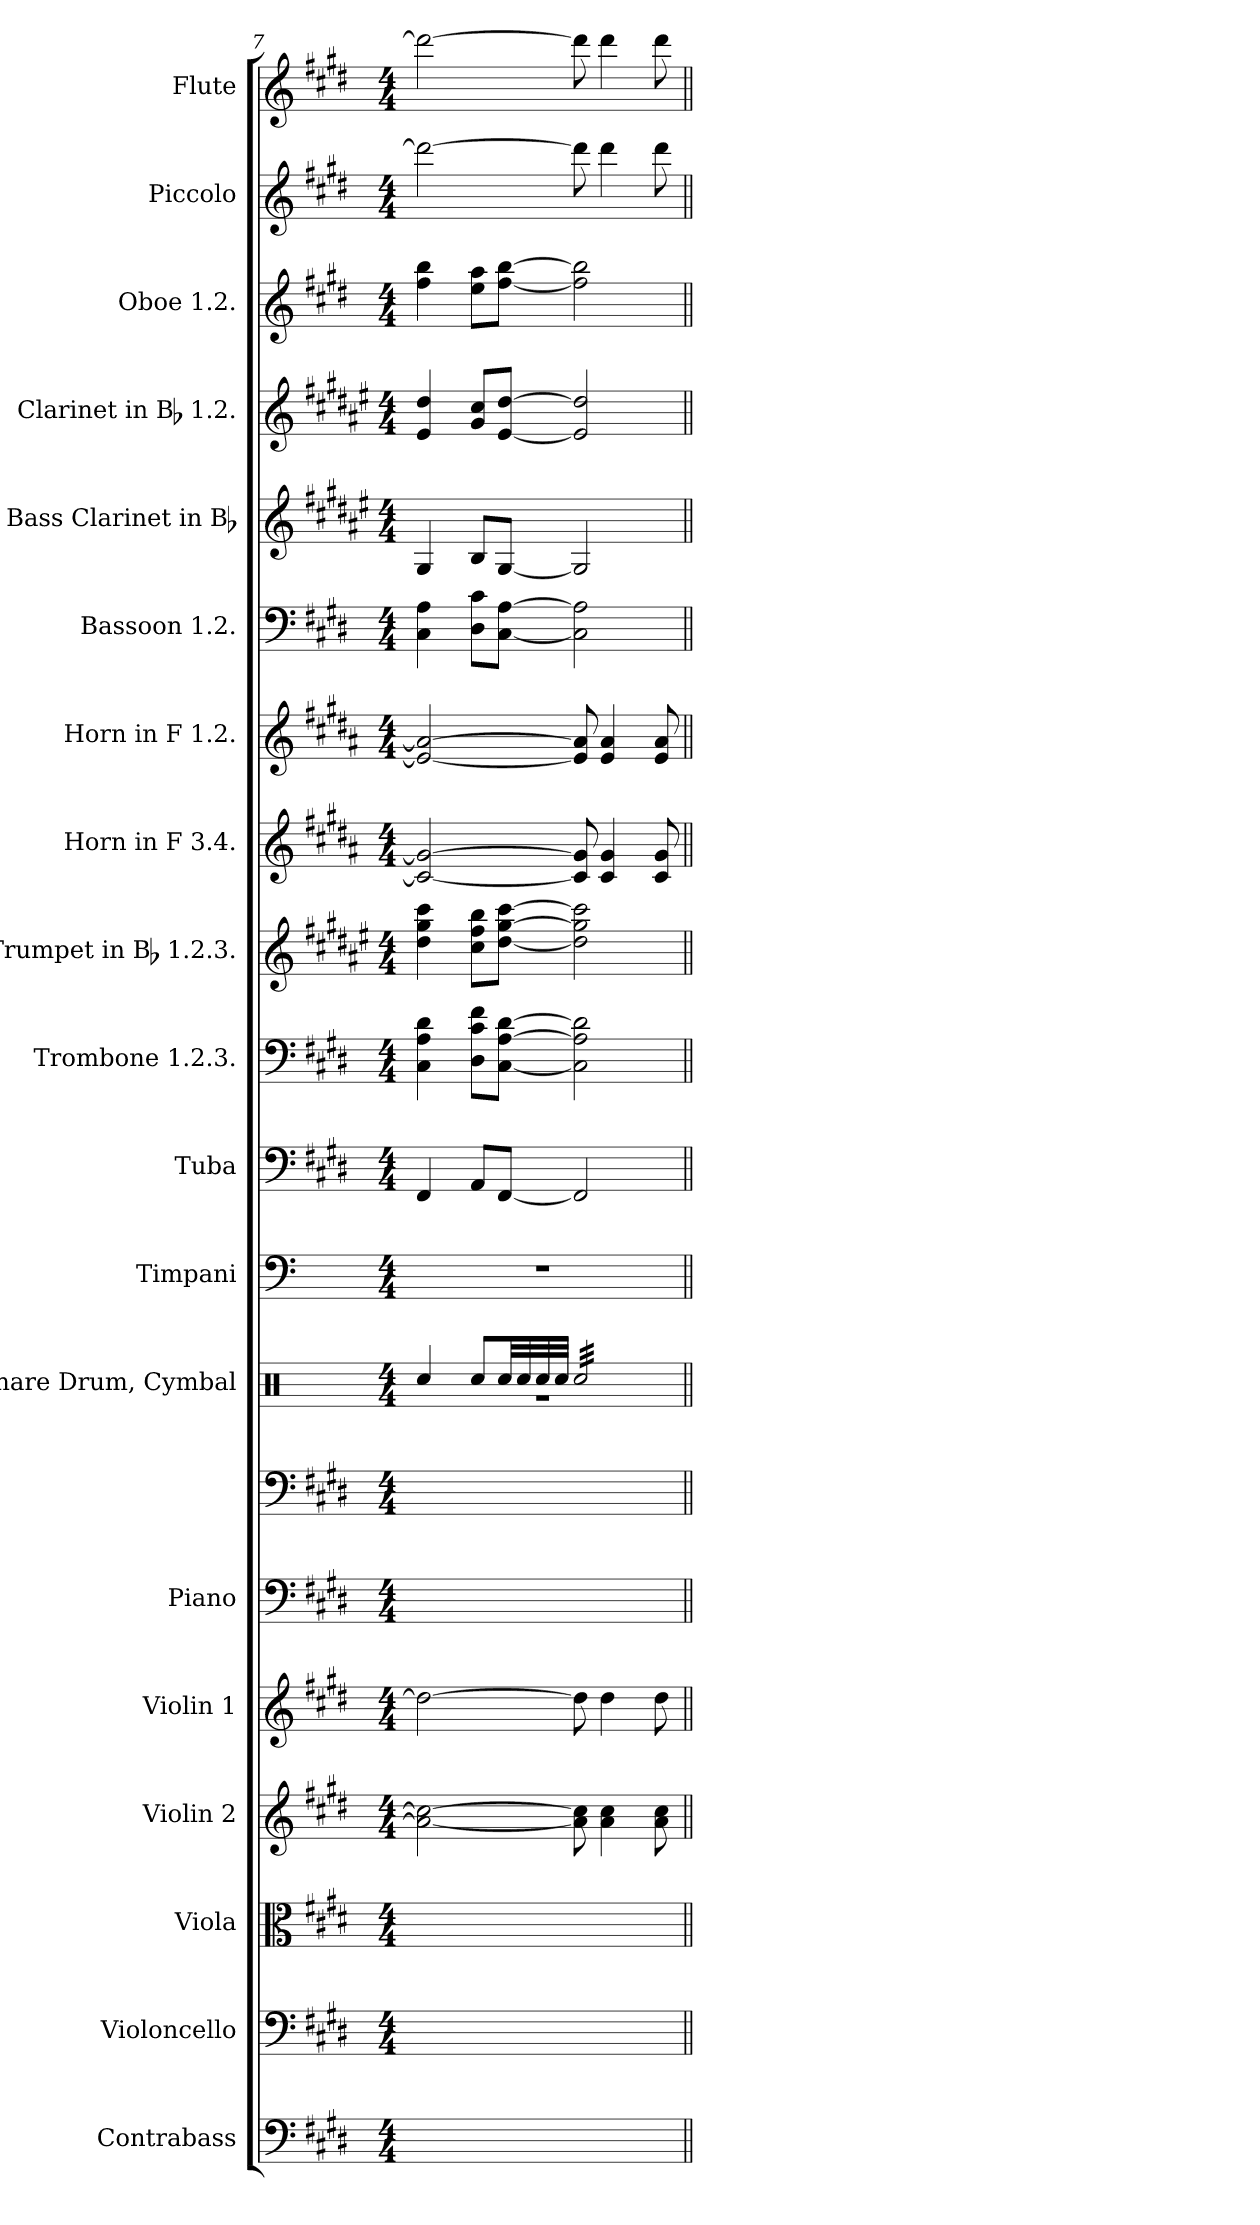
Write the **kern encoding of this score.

**kern	**kern	**kern	**kern	**kern	**kern	**kern	**kern	**kern	**kern	**kern	**kern	**kern	**kern	**kern	**kern	**kern	**kern	**kern	**kern
*part19	*part18	*part17	*part16	*part15	*part14	*part14	*part13	*part12	*part11	*part10	*part9	*part8	*part7	*part6	*part5	*part4	*part3	*part2	*part1
*staff20	*staff19	*staff18	*staff17	*staff16	*staff15	*staff14	*staff13	*staff12	*staff11	*staff10	*staff9	*staff8	*staff7	*staff6	*staff5	*staff4	*staff3	*staff2	*staff1
*I"Contrabass	*I"Violoncello	*I"Viola	*I"Violin 2	*I"Violin 1	*I"Piano	*	*I"Snare Drum, Cymbal	*I"Timpani	*I"Tuba	*I"Trombone 1.2.3.	*I"Trumpet in Bb 1.2.3.	*I"Horn in F 3.4.	*I"Horn in F 1.2.	*I"Bassoon 1.2.	*I"Bass Clarinet in Bb	*I"Clarinet in Bb 1.2.	*I"Oboe 1.2.	*I"Piccolo	*I"Flute
*I'Cb.	*I'Vc.	*I'Vla.	*I'Vln. 2	*I'Vln. 1	*I'Pno	*	*	*I'Timp.	*I'Tba.	*I'1.2.3.Tbn.	*I'1.2.3.Tpt.	*I'3..4.Hn.	*I'1.2.Hn.	*I'1.2.Bsn.	*I'B. Cl.	*I'1.2.Cl.	*I'1.2.Ob.	*I'Picc.	*I'Fl.
*clefF4	*clefF4	*clefC3	*clefG2	*clefG2	*clefF4	*clefF4	*clefX	*clefF4	*clefF4	*clefF4	*clefG2	*clefG2	*clefG2	*clefF4	*clefG2	*clefG2	*clefG2	*clefG2	*clefG2
*ITrd7c12	*	*	*	*	*	*	*	*	*	*	*ITrd1c2	*ITrd4c7	*ITrd4c7	*	*ITrd1c2	*ITrd1c2	*	*ITrd-7c-12	*
*k[f#c#g#d#]	*k[f#c#g#d#]	*k[f#c#g#d#]	*k[f#c#g#d#]	*k[f#c#g#d#]	*k[f#c#g#d#]	*k[f#c#g#d#]	*k[]	*k[]	*k[f#c#g#d#]	*k[f#c#g#d#]	*k[f#c#g#d#]	*k[f#c#g#d#]	*k[f#c#g#d#]	*k[f#c#g#d#]	*k[f#c#g#d#]	*k[f#c#g#d#]	*k[f#c#g#d#]	*k[f#c#g#d#]	*k[f#c#g#d#]
*E:	*E:	*E:	*E:	*E:	*E:	*E:	*C:	*C:	*E:	*E:	*E:	*E:	*E:	*E:	*E:	*E:	*E:	*E:	*E:
*M4/4	*M4/4	*M4/4	*M4/4	*M4/4	*M4/4	*M4/4	*M4/4	*M4/4	*M4/4	*M4/4	*M4/4	*M4/4	*M4/4	*M4/4	*M4/4	*M4/4	*M4/4	*M4/4	*M4/4
=7	=7	=7	=7	=7	=7	=7	=7	=7	=7	=7	=7	=7	=7	=7	=7	=7	=7	=7	=7
*	*	*	*	*	*	*	*^	*	*	*	*	*	*	*	*	*	*	*	*
8ryy	8ryy	8ryy	2a_ 2cc#_	2dd#_	8ryy	8ryy	4Rcc/	1r	1r	4FF#	4C# 4A 4d#	4cc# 4ff# 4bb	2F#_ 2c#_	2A_ 2d#_	4C# 4A	4F#	4d# 4cc#	4ff# 4bb	2dddd#_	2ddd#_
8ryy	8ryy	8ryy	.	.	8ryy	8ryy	.	.	.	.	.	.	.	.	.	.	.	.	.	.
8ryy	8ryy	8ryy	.	.	8ryy	8ryy	8Rcc/L	.	.	8AAL	8D# 8c# 8f#L	8b 8ee 8aaL	.	.	8D# 8c#L	8AL	8f# 8bL	8ee 8aaL	.	.
8ryy	8ryy	8ryy	.	.	8ryy	8ryy	32Rcc/LL	.	.	[8FF#J	[8C# [8A [8d#J	[8cc# [8ff# [8bbJ	.	.	[8C# [8AJ	[8F#J	[8d# [8cc#J	[8ff# [8bbJ	.	.
.	.	.	.	.	.	.	32Rcc/	.	.	.	.	.	.	.	.	.	.	.	.	.
.	.	.	.	.	.	.	32Rcc/	.	.	.	.	.	.	.	.	.	.	.	.	.
.	.	.	.	.	.	.	32Rcc/JJJ	.	.	.	.	.	.	.	.	.	.	.	.	.
*	*	*	*	*	*	*	*tremolo	*	*	*	*	*	*	*	*	*	*	*	*	*
8ryy	8ryy	8ryy	8a] 8cc#]	8dd#]	8ryy	8ryy	32Rcc/LLL	.	.	2FF#]	2C#] 2A] 2d#]	2cc#] 2ff#] 2bb]	8F#] 8c#]	8A] 8d#]	2C#] 2A]	2F#]	2d#] 2cc#]	2ff#] 2bb]	8dddd#]	8ddd#]
.	.	.	.	.	.	.	32Rcc/	.	.	.	.	.	.	.	.	.	.	.	.	.
.	.	.	.	.	.	.	32Rcc/	.	.	.	.	.	.	.	.	.	.	.	.	.
.	.	.	.	.	.	.	32Rcc/	.	.	.	.	.	.	.	.	.	.	.	.	.
8ryy	8ryy	8ryy	4a 4cc#	4dd#	8ryy	8ryy	32Rcc/	.	.	.	.	.	4F# 4c#	4A 4d#	.	.	.	.	4dddd#	4ddd#
.	.	.	.	.	.	.	32Rcc/	.	.	.	.	.	.	.	.	.	.	.	.	.
.	.	.	.	.	.	.	32Rcc/	.	.	.	.	.	.	.	.	.	.	.	.	.
.	.	.	.	.	.	.	32Rcc/	.	.	.	.	.	.	.	.	.	.	.	.	.
8ryy	8ryy	8ryy	.	.	8ryy	8ryy	32Rcc/	.	.	.	.	.	.	.	.	.	.	.	.	.
.	.	.	.	.	.	.	32Rcc/	.	.	.	.	.	.	.	.	.	.	.	.	.
.	.	.	.	.	.	.	32Rcc/	.	.	.	.	.	.	.	.	.	.	.	.	.
.	.	.	.	.	.	.	32Rcc/	.	.	.	.	.	.	.	.	.	.	.	.	.
8ryy	8ryy	8ryy	8a 8cc#	8dd#	8ryy	8ryy	32Rcc/	.	.	.	.	.	8F# 8c#	8A 8d#	.	.	.	.	8dddd#	8ddd#
.	.	.	.	.	.	.	32Rcc/	.	.	.	.	.	.	.	.	.	.	.	.	.
.	.	.	.	.	.	.	32Rcc/	.	.	.	.	.	.	.	.	.	.	.	.	.
.	.	.	.	.	.	.	32Rcc/JJJ	.	.	.	.	.	.	.	.	.	.	.	.	.
*	*	*	*	*	*	*	*Xtremolo	*	*	*	*	*	*	*	*	*	*	*	*	*
*	*	*	*	*	*	*	*v	*v	*	*	*	*	*	*	*	*	*	*	*	*
=||	=||	=||	=||	=||	=||	=||	=||	=||	=||	=||	=||	=||	=||	=||	=||	=||	=||	=||	=||
*-	*-	*-	*-	*-	*-	*-	*-	*-	*-	*-	*-	*-	*-	*-	*-	*-	*-	*-	*-
